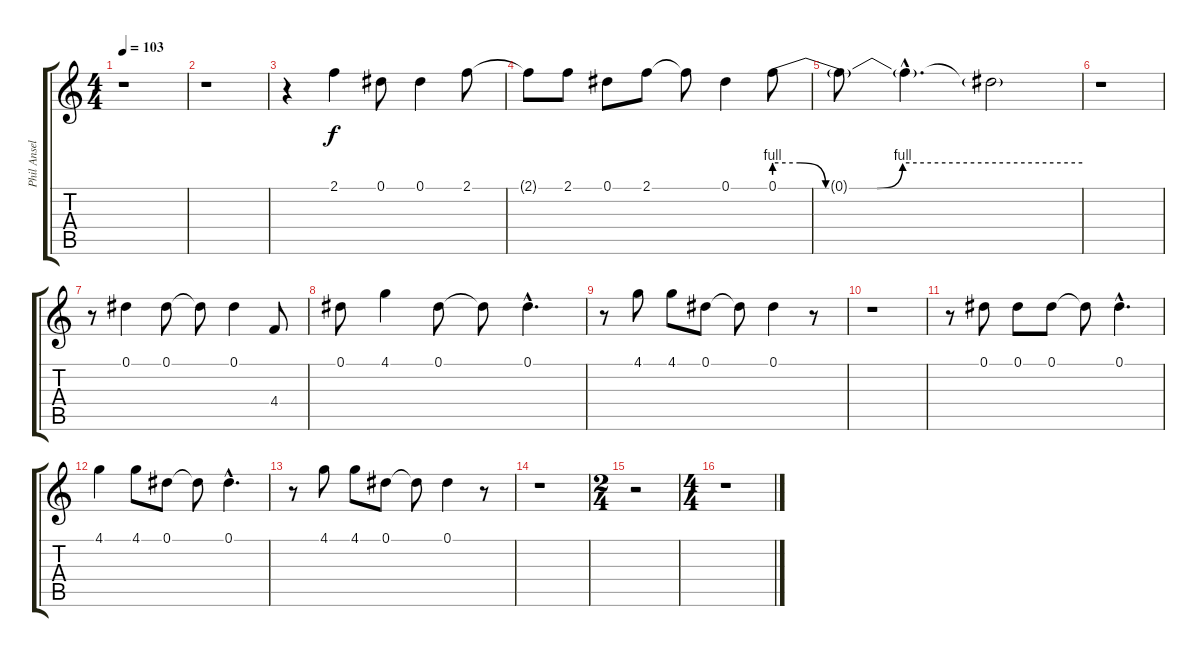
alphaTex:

\track ("Phil Anselmo (Back Vocals)" "Phil Ansel") {instrument distortionguitar}
\staff {score tabs}
\tuning (Eb4 Bb3 Gb3 Db3 Ab2 Eb2) {hide}
\ts (4 4)
\tempo 103
\clef g2
\ks c
r.1{dy f} |
r.1 |
r.4 2.1.4 0.1.8 0.1.4 2.1.8 |
2.1{t}.8 2.1.8 0.1.8 2.1.8 2.1{t}.8 0.1.4 0.1{be (custom 0 4 5 4 10 0 20 0 25 4 60 4)}.8 |
0.1{t}.8 0.1{hac t}.4{d} 0.1{t}.2 |
r.1 |
r.8 0.1.4 0.1.8 0.1{t}.8 0.1.4 4.4.8 |
0.1.8 4.1.4 0.1.8 0.1{t}.8 0.1{hac}.4{d} |
r.8 4.1.8 4.1.8 0.1.8 0.1{t}.8 0.1.4 r.8 |
r.1 |
r.8 0.1.8 0.1.8 0.1.8 0.1{t}.8 0.1{hac}.4{d} |
4.1.4 4.1.8 0.1.8 0.1{t}.8 0.1{hac}.4{d} |
r.8 4.1.8 4.1.8 0.1.8 0.1{t}.8 0.1.4 r.8 |
r.1 |
\ts (2 4)
r.2 |
\ts (4 4)
r.1
